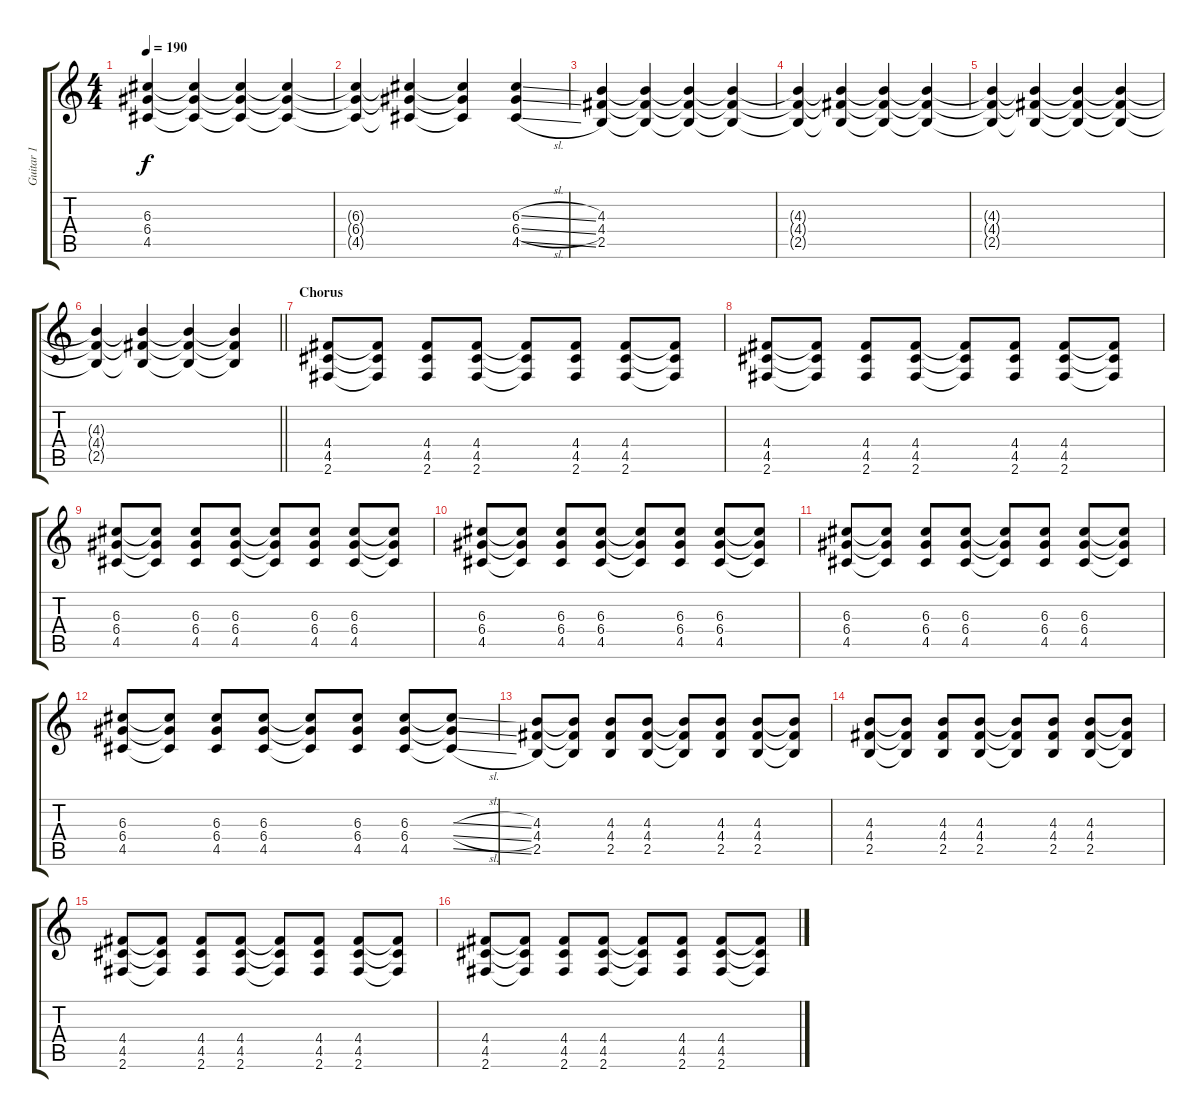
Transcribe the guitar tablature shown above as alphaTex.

\track ("Guitar 1" "Guitar 1") {instrument distortionguitar}
\staff {score tabs}
\tuning (E4 B3 G3 D3 A2 E2) {hide}
\ts (4 4)
\tempo 190
\clef g2
\ks c
(6.3{t} 6.4{t} 4.5{t}).4{dy f} (6.3{t} 6.4{t} 4.5{t}).4 (6.3{t} 6.4{t} 4.5{t}).4 (6.3{t} 6.4{t} 4.5{t}).4 |
(6.3{t} 6.4{t} 4.5{t}).4 (6.3{t} 6.4{t} 4.5{t}).4 (6.3{t} 6.4{t} 4.5{t}).4 (6.3{sl} 6.4{sl} 4.5{sl}).4 |
(4.3 4.4 2.5).4 (4.3{t} 4.4{t} 2.5{t}).4 (4.3{t} 4.4{t} 2.5{t}).4 (4.3{t} 4.4{t} 2.5{t}).4 |
(4.3{t} 4.4{t} 2.5{t}).4 (4.3{t} 4.4{t} 2.5{t}).4 (4.3{t} 4.4{t} 2.5{t}).4 (4.3{t} 4.4{t} 2.5{t}).4 |
(4.3{t} 4.4{t} 2.5{t}).4 (4.3{t} 4.4{t} 2.5{t}).4 (4.3{t} 4.4{t} 2.5{t}).4 (4.3{t} 4.4{t} 2.5{t}).4 |
\barLineRight lightlight
(4.3{t} 4.4{t} 2.5{t}).4 (4.3{t} 4.4{t} 2.5{t}).4 (4.3{t} 4.4{t} 2.5{t}).4 (4.3{t} 4.4{t} 2.5{t}).4 |
\section ("" "Chorus")
(4.4 4.5 2.6).8 (4.4{t} 4.5{t} 2.6{t}).8 (4.4 4.5 2.6).8 (4.4 4.5 2.6).8 (4.4{t} 4.5{t} 2.6{t}).8 (4.4 4.5 2.6).8 (4.4 4.5 2.6).8 (4.4{t} 4.5{t} 2.6{t}).8 |
(4.4 4.5 2.6).8 (4.4{t} 4.5{t} 2.6{t}).8 (4.4 4.5 2.6).8 (4.4 4.5 2.6).8 (4.4{t} 4.5{t} 2.6{t}).8 (4.4 4.5 2.6).8 (4.4 4.5 2.6).8 (4.4{t} 4.5{t} 2.6{t}).8 |
(6.3 6.4 4.5).8 (6.3{t} 6.4{t} 4.5{t}).8 (6.3 6.4 4.5).8 (6.3 6.4 4.5).8 (6.3{t} 6.4{t} 4.5{t}).8 (6.3 6.4 4.5).8 (6.3 6.4 4.5).8 (6.3{t} 6.4{t} 4.5{t}).8 |
(6.3 6.4 4.5).8 (6.3{t} 6.4{t} 4.5{t}).8 (6.3 6.4 4.5).8 (6.3 6.4 4.5).8 (6.3{t} 6.4{t} 4.5{t}).8 (6.3 6.4 4.5).8 (6.3 6.4 4.5).8 (6.3{t} 6.4{t} 4.5{t}).8 |
(6.3 6.4 4.5).8 (6.3{t} 6.4{t} 4.5{t}).8 (6.3 6.4 4.5).8 (6.3 6.4 4.5).8 (6.3{t} 6.4{t} 4.5{t}).8 (6.3 6.4 4.5).8 (6.3 6.4 4.5).8 (6.3{t} 6.4{t} 4.5{t}).8 |
(6.3 6.4 4.5).8 (6.3{t} 6.4{t} 4.5{t}).8 (6.3 6.4 4.5).8 (6.3 6.4 4.5).8 (6.3{t} 6.4{t} 4.5{t}).8 (6.3 6.4 4.5).8 (6.3 6.4 4.5).8 (6.3{sl t} 6.4{sl t} 4.5{sl t}).8 |
(4.3 4.4 2.5).8 (4.3{t} 4.4{t} 2.5{t}).8 (4.3 4.4 2.5).8 (4.3 4.4 2.5).8 (4.3{t} 4.4{t} 2.5{t}).8 (4.3 4.4 2.5).8 (4.3 4.4 2.5).8 (4.3{t} 4.4{t} 2.5{t}).8 |
(4.3 4.4 2.5).8 (4.3{t} 4.4{t} 2.5{t}).8 (4.3 4.4 2.5).8 (4.3 4.4 2.5).8 (4.3{t} 4.4{t} 2.5{t}).8 (4.3 4.4 2.5).8 (4.3 4.4 2.5).8 (4.3{t} 4.4{t} 2.5{t}).8 |
(4.4 4.5 2.6).8 (4.4{t} 4.5{t} 2.6{t}).8 (4.4 4.5 2.6).8 (4.4 4.5 2.6).8 (4.4{t} 4.5{t} 2.6{t}).8 (4.4 4.5 2.6).8 (4.4 4.5 2.6).8 (4.4{t} 4.5{t} 2.6{t}).8 |
(4.4 4.5 2.6).8 (4.4{t} 4.5{t} 2.6{t}).8 (4.4 4.5 2.6).8 (4.4 4.5 2.6).8 (4.4{t} 4.5{t} 2.6{t}).8 (4.4 4.5 2.6).8 (4.4 4.5 2.6).8 (4.4{t} 4.5{t} 2.6{t}).8
